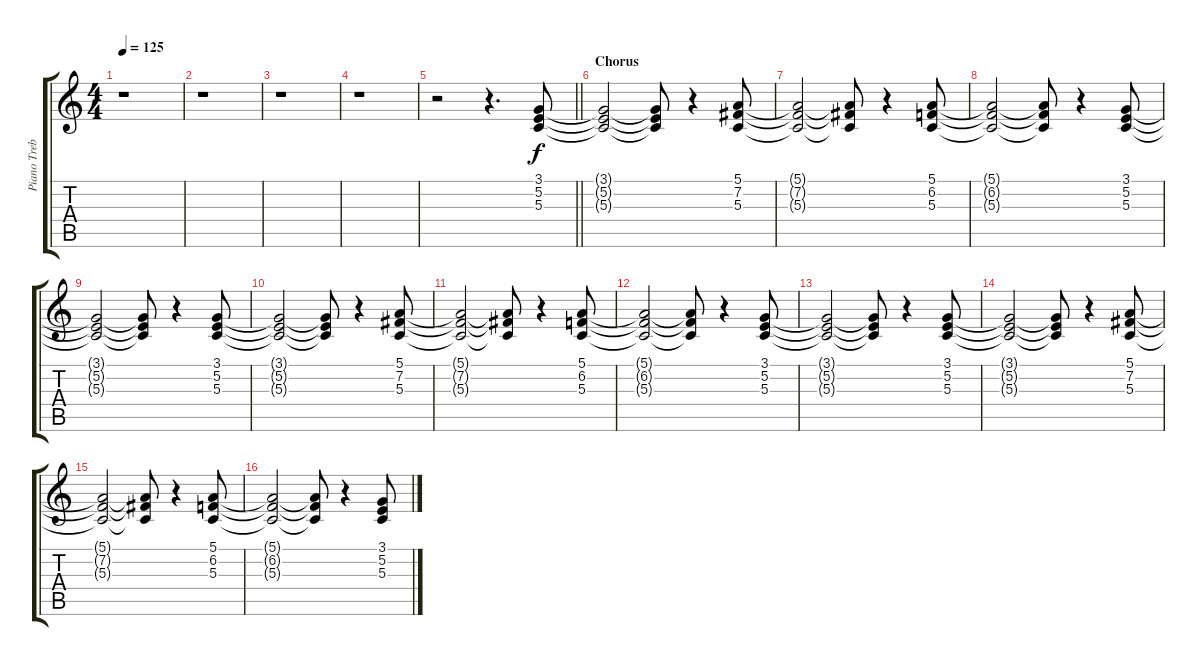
\track ("Piano Treble Clef" "Piano Treb") {instrument acousticgrandpiano}
\staff {score tabs}
\tuning (E4 B3 G3 D3 A2 E2) {hide}
\ts (4 4)
\tempo 125
\clef g2
\ks c
r.1{dy f} |
r.1 |
r.1 |
r.1 |
\barLineRight lightlight
r.2{instrument acousticgrandpiano} r.4{d} (3.1 5.2 5.3).8 |
\section ("" "Chorus")
(3.1{t} 5.2{t} 5.3{t}).2 (3.1{t} 5.2{t} 5.3{t}).8 r.4 (5.1 7.2 5.3).8 |
(5.1{t} 7.2{t} 5.3{t}).2 (5.1{t} 7.2{t} 5.3{t}).8 r.4 (5.1 6.2 5.3).8 |
(5.1{t} 6.2{t} 5.3{t}).2 (5.1{t} 6.2{t} 5.3{t}).8 r.4 (3.1 5.2 5.3).8 |
(3.1{t} 5.2{t} 5.3{t}).2 (3.1{t} 5.2{t} 5.3{t}).8 r.4 (3.1 5.2 5.3).8 |
(3.1{t} 5.2{t} 5.3{t}).2 (3.1{t} 5.2{t} 5.3{t}).8 r.4 (5.1 7.2 5.3).8 |
(5.1{t} 7.2{t} 5.3{t}).2 (5.1{t} 7.2{t} 5.3{t}).8 r.4 (5.1 6.2 5.3).8 |
(5.1{t} 6.2{t} 5.3{t}).2 (5.1{t} 6.2{t} 5.3{t}).8 r.4 (3.1 5.2 5.3).8 |
(3.1{t} 5.2{t} 5.3{t}).2 (3.1{t} 5.2{t} 5.3{t}).8 r.4 (3.1 5.2 5.3).8 |
(3.1{t} 5.2{t} 5.3{t}).2 (3.1{t} 5.2{t} 5.3{t}).8 r.4 (5.1 7.2 5.3).8 |
(5.1{t} 7.2{t} 5.3{t}).2 (5.1{t} 7.2{t} 5.3{t}).8 r.4 (5.1 6.2 5.3).8 |
(5.1{t} 6.2{t} 5.3{t}).2 (5.1{t} 6.2{t} 5.3{t}).8 r.4 (3.1 5.2 5.3).8
